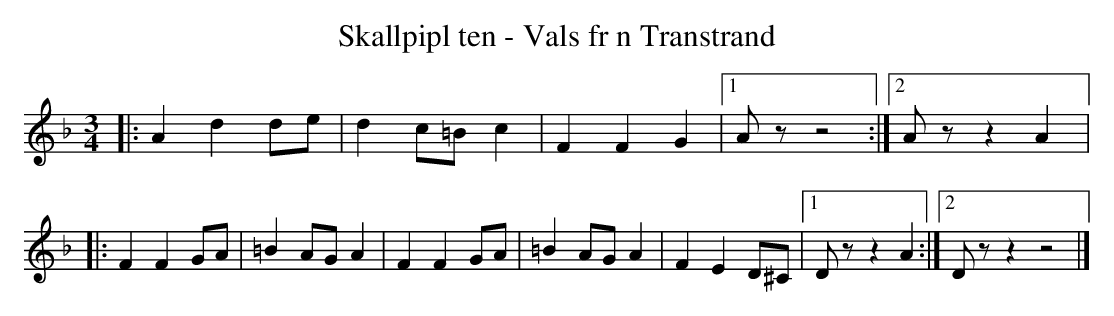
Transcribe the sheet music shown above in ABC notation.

X:1
T: Skallpipl ten - Vals fr n Transtrand
M: 3/4
L: 1/8
K: Dm
|: A2 d2 de | d2 c=B c2 | F2 F2 G2 |1 Az z4 :|2 Az z2 A2 |:
F2 F2 GA | =B2 AG A2 | F2 F2 GA | =B2 AG A2 | F2 E2 D^C |1 Dz z2 A2 :|2 Dz z2 z4 |]
